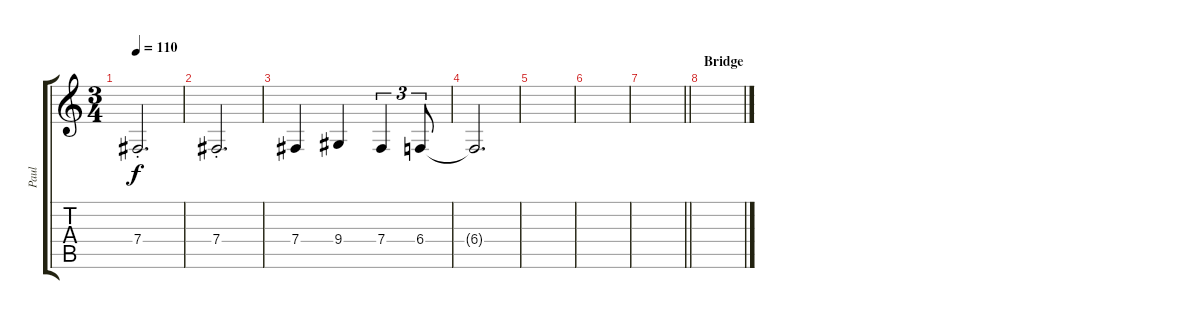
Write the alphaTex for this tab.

\track ("Paul" "Paul") {instrument altosax}
\staff {score tabs}
\tuning (Db4 Ab3 E3 B2 Gb2 Db2) {hide}
\ts (3 4)
\tempo 110
\clef g2
\ks c
7.4{st}.2{d dy f} |
7.4{st}.2{d} |
7.4.4 9.4.4 7.4.4{tu (3 2)} 6.4.8{tu (3 2)} |
6.4{t}.2{d} |
|
|
\barLineRight lightlight
|
\section ("" "Bridge")
